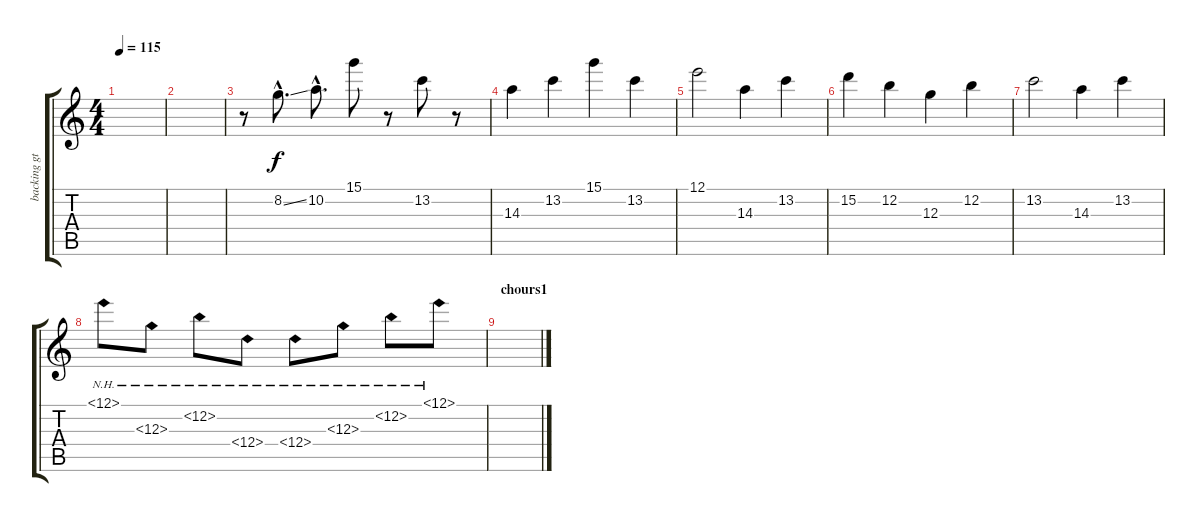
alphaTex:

\track ("backing gt" "backing gt") {instrument electricguitarclean}
\staff {score tabs}
\tuning (E4 B3 G3 D3 A2 E2) {hide}
\ts (4 4)
\tempo 115
\clef g2
\ks c
|
|
r.8{volume 8} 8.2{ss hac}.8{d} 10.2{hac}.8{d} 15.1.8 r.8 13.2.8 r.8 |
14.3.4 13.2.4 15.1.4 13.2.4 |
12.1.2 14.3.4 13.2.4 |
15.2.4 12.2.4 12.3.4 12.2.4 |
13.2.2 14.3.4 13.2.4 |
12.1{nh}.8 12.3{nh}.8 12.2{nh}.8 12.4{nh}.8 12.4{nh}.8 12.3{nh}.8 12.2{nh}.8 12.1{nh}.8 |
\section ("" "chours1")
